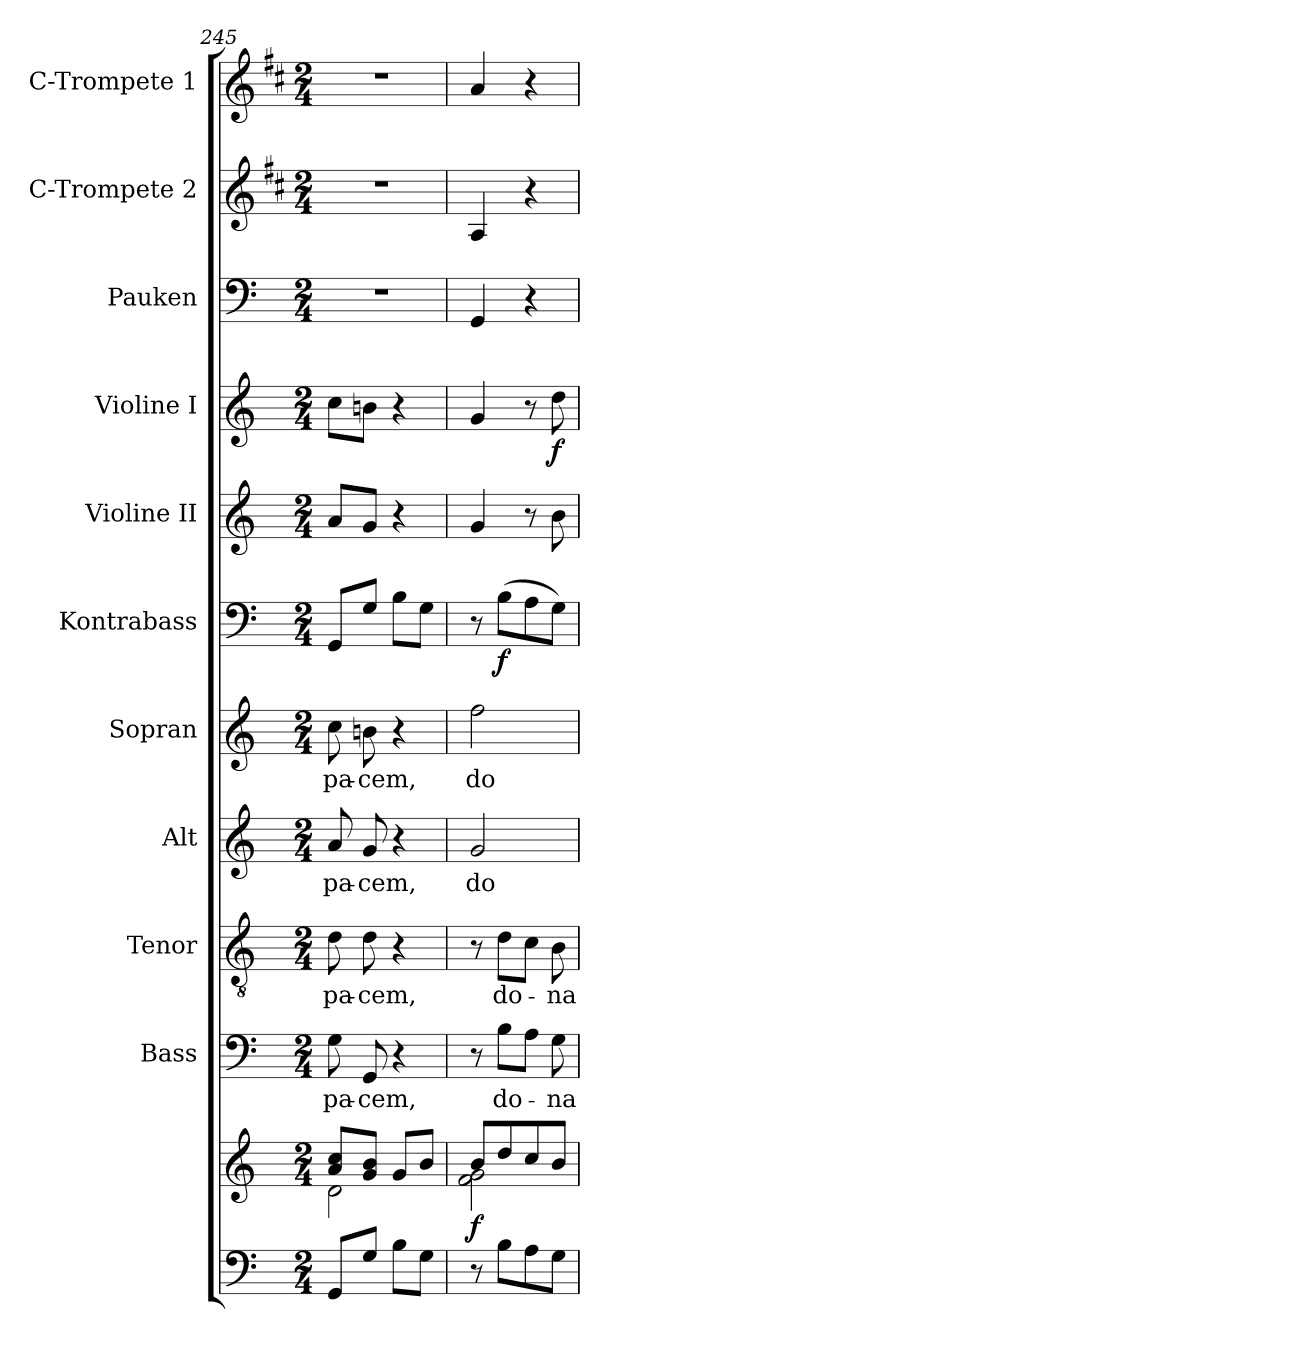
**kern	**kern	**dynam	**kern	**text	**kern	**text	**kern	**text	**kern	**text	**kern	**dynam	**kern	**kern	**dynam	**kern	**kern	**kern
*part11	*part11	*part11	*part10	*part10	*part9	*part9	*part8	*part8	*part7	*part7	*part6	*part6	*part5	*part4	*part4	*part3	*part2	*part1
*staff12	*staff11	*staff11/12	*staff10	*staff10	*staff9	*staff9	*staff8	*staff8	*staff7	*staff7	*staff6	*staff6	*staff5	*staff4	*staff4	*staff3	*staff2	*staff1
*	*	*	*I"Bass	*	*I"Tenor	*	*I"Alt	*	*I"Sopran	*	*I"Kontrabass	*	*I"Violine II	*I"Violine I	*	*I"Pauken	*I"C-Trompete 2	*I"C-Trompete 1
*	*	*	*I'B.	*	*I'T.	*	*I'A.	*	*I'S.	*	*I'Kb.	*	*I'Vl. II	*I'Vl. I	*	*I'Pk.	*I'C Trp. 2	*I'C Trp. 1
*clefF4	*clefG2	*	*clefF4	*	*clefGv2	*	*clefG2	*	*clefG2	*	*clefF4	*	*clefG2	*clefG2	*	*clefF4	*clefG2	*clefG2
*	*	*	*	*	*	*	*	*	*	*	*ITrd7c12	*	*	*	*	*	*ITrd1c2	*ITrd1c2
*k[]	*k[]	*	*k[]	*	*k[]	*	*k[]	*	*k[]	*	*k[]	*	*k[]	*k[]	*	*k[]	*k[]	*k[]
*C:	*C:	*	*C:	*	*C:	*	*C:	*	*C:	*	*C:	*	*C:	*C:	*	*C:	*C:	*C:
*M2/4	*M2/4	*	*M2/4	*	*M2/4	*	*M2/4	*	*M2/4	*	*M2/4	*	*M2/4	*M2/4	*	*M2/4	*M2/4	*M2/4
=245	=245	=245	=245	=245	=245	=245	=245	=245	=245	=245	=245	=245	=245	=245	=245	=245	=245	=245
*	*^	*	*	*	*	*	*	*	*	*	*	*	*	*	*	*	*	*
!	!	!	!	!	!LO:LY:b	!	!LO:LY:b	!	!LO:LY:b	!	!LO:LY:b	!	!	!	!	!	!	!	!
8GG/L	8a/ 8cc/L	2d\	.	8G\	pa-	8d\	pa-	8a/	pa-	8cc\	pa-	8GGG/L	.	8a/L	8cc\L	.	2r	2r	2r
!	!	!	!	!	!LO:LY:b	!	!LO:LY:b	!	!LO:LY:b	!	!LO:LY:b	!	!	!	!	!	!	!	!
8G/J	8g/ 8b/J	.	.	8GG/	-cem,	8d\	-cem,	8g/	-cem,	8bn\	-cem,	8GG/J	.	8g/J	8bn\J	.	.	.	.
8B\L	8g/L	.	.	4r	.	4r	.	4r	.	4r	.	8BB\L	.	4r	4r	.	.	.	.
8G\J	8b/J	.	.	.	.	.	.	.	.	.	.	8GG\J	.	.	.	.	.	.	.
=246	=246	=246	=246	=246	=246	=246	=246	=246	=246	=246	=246	=246	=246	=246	=246	=246	=246	=246	=246
!	!	!	!LO:DY:b	!	!	!	!	!	!LO:LY:b	!	!LO:LY:b	!	!	!	!	!	!	!	!
8r	8b/L	2f\ 2g\	f	8r	.	8r	.	2g/	do-	2ff\	do-	8r	.	4g/	4g/	.	4GG/	4G/	4g/
!	!	!	!	!	!LO:LY:b	!	!LO:LY:b	!	!	!	!	!	!LO:DY:b	!	!	!	!	!	!
8B\L	8dd/	.	.	8B\L	do-	8d\L	do-	.	.	.	.	(>8BB\L	f	.	.	.	.	.	.
8A\	8cc/	.	.	8A\J	.	8c\J	.	.	.	.	.	8AA\	.	8r	8r	.	4r	4r	4r
!	!	!	!	!	!LO:LY:b	!	!LO:LY:b	!	!	!	!	!	!	!	!	!LO:DY:b	!	!	!
8G\J	8b/J	.	.	8G\	-na	8B\	-na	.	.	.	.	8GG\J)	.	8b\	8dd\	f	.	.	.
*	*v	*v	*	*	*	*	*	*	*	*	*	*	*	*	*	*	*	*	*
=	=	=	=	=	=	=	=	=	=	=	=	=	=	=	=	=	=	=
*-	*-	*-	*-	*-	*-	*-	*-	*-	*-	*-	*-	*-	*-	*-	*-	*-	*-	*-
